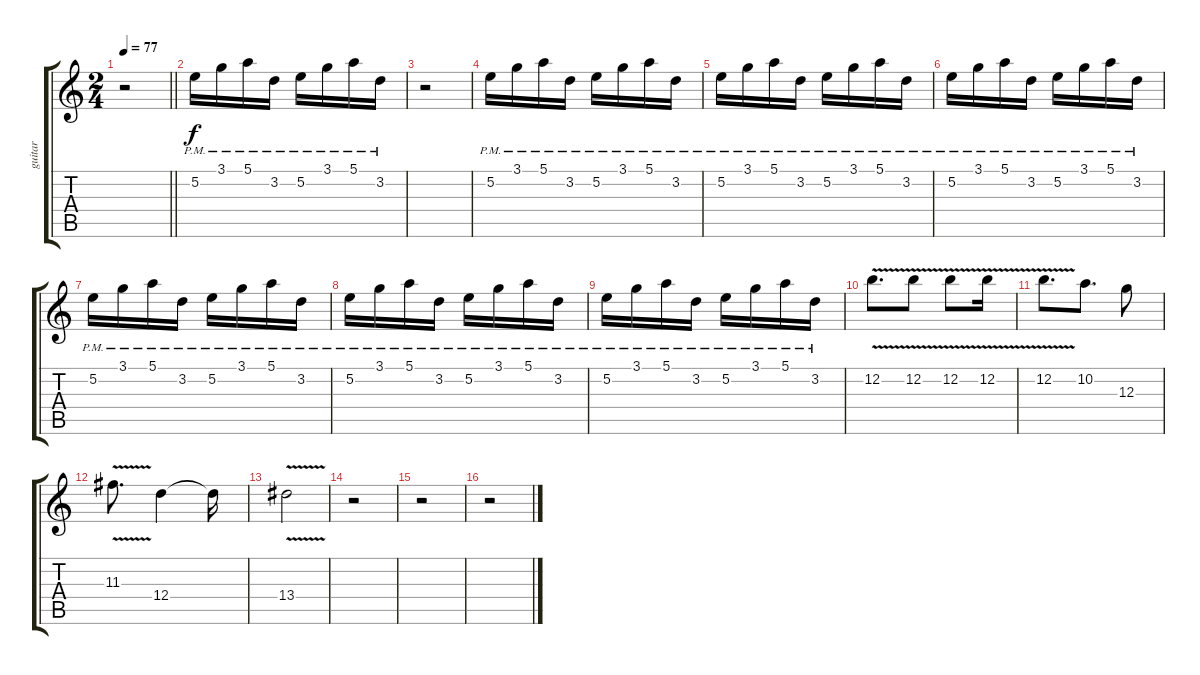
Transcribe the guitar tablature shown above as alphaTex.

\track ("guitar    solo   one" "guitar    ") {instrument overdrivenguitar}
\staff {score tabs}
\tuning (E4 B3 G3 D3 A2 E2) {hide}
\ts (2 4)
\tempo 77
\clef g2
\barLineRight lightlight
\ks c
r.2{dy f instrument overdrivenguitar} |
5.2{pm}.16 3.1{pm}.16 5.1{pm}.16 3.2{pm}.16 5.2{pm}.16 3.1{pm}.16 5.1{pm}.16 3.2{pm}.16 |
r.2 |
5.2{pm}.16 3.1{pm}.16 5.1{pm}.16 3.2{pm}.16 5.2{pm}.16 3.1{pm}.16 5.1{pm}.16 3.2{pm}.16 |
5.2{pm}.16 3.1{pm}.16 5.1{pm}.16 3.2{pm}.16 5.2{pm}.16 3.1{pm}.16 5.1{pm}.16 3.2{pm}.16 |
5.2{pm}.16 3.1{pm}.16 5.1{pm}.16 3.2{pm}.16 5.2{pm}.16 3.1{pm}.16 5.1{pm}.16 3.2{pm}.16 |
5.2{pm}.16 3.1{pm}.16 5.1{pm}.16 3.2{pm}.16 5.2{pm}.16 3.1{pm}.16 5.1{pm}.16 3.2{pm}.16 |
5.2{pm}.16 3.1{pm}.16 5.1{pm}.16 3.2{pm}.16 5.2{pm}.16 3.1{pm}.16 5.1{pm}.16 3.2{pm}.16 |
5.2{pm}.16 3.1{pm}.16 5.1{pm}.16 3.2{pm}.16 5.2{pm}.16 3.1{pm}.16 5.1{pm}.16 3.2{pm}.16 |
12.2{v}.8{d} 12.2{v}.8 12.2{v}.8 12.2{v}.16 |
12.2{v}.8{d} 10.2.8{d} 12.3.8 |
11.3{v}.8{d} 12.4.4 12.4{t}.16 |
13.4{v}.2 |
r.2 |
r.2 |
r.2
